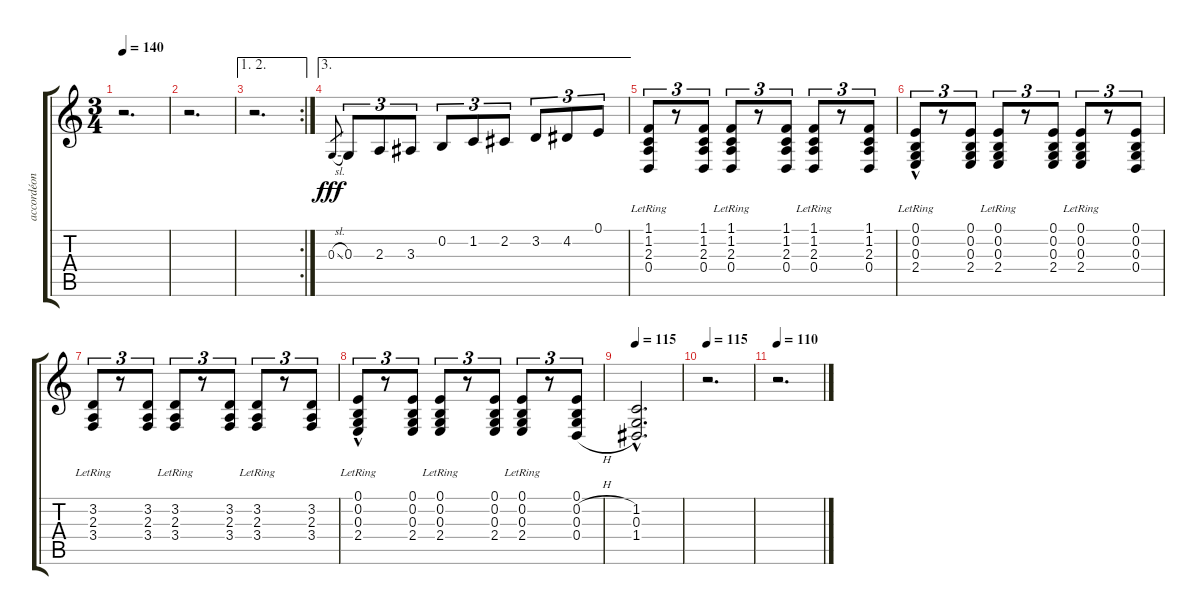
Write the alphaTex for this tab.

\track ("accordéon 1" "accordéon ") {instrument accordion}
\staff {score tabs}
\tuning (E4 B3 G3 D3 A2 E2) {hide}
\ts (3 4)
\tempo 140
\clef g2
\ks c
r.2{d dy ff} |
r.2{d} |
\ae (1 2)
\rc 2
r.2{d} |
\ae 3
0.3{sl}.8{gr dy fff} 0.3.8{tu (3 2) volume 12} 2.3.8{tu (3 2)} 3.3.8{tu (3 2)} 0.2.8{tu (3 2)} 1.2.8{tu (3 2)} 2.2.8{tu (3 2)} 3.2.8{tu (3 2)} 4.2.8{tu (3 2)} 0.1.8{tu (3 2)} |
(1.1{lr} 1.2{lr} 2.3{lr} 0.4{lr}).8{tu (3 2) volume 13} r.8{tu (3 2)} (1.1 1.2 2.3 0.4).8{tu (3 2)} (1.1{lr} 1.2{lr} 2.3{lr} 0.4{lr}).8{tu (3 2)} r.8{tu (3 2)} (1.1 1.2 2.3 0.4).8{tu (3 2)} (1.1{lr} 1.2{lr} 2.3{lr} 0.4{lr}).8{tu (3 2)} r.8{tu (3 2)} (1.1 1.2 2.3 0.4).8{tu (3 2)} |
(0.1{lr} 0.2{lr} 0.3{lr} 2.4{hac lr}).8{tu (3 2)} r.8{tu (3 2)} (0.1 0.2 0.3 2.4).8{tu (3 2)} (0.1{lr} 0.2{lr} 0.3{lr} 2.4{lr}).8{tu (3 2)} r.8{tu (3 2)} (0.1 0.2 0.3 2.4).8{tu (3 2)} (0.1{lr} 0.2{lr} 0.3{lr} 2.4{lr}).8{tu (3 2)} r.8{tu (3 2)} (0.1 0.2 0.3 0.4).8{tu (3 2)} |
(3.2{lr} 2.3{lr} 3.4{lr}).8{tu (3 2)} r.8{tu (3 2)} (3.2 2.3 3.4).8{tu (3 2)} (3.2{lr} 2.3{lr} 3.4{lr}).8{tu (3 2)} r.8{tu (3 2)} (3.2 2.3 3.4).8{tu (3 2)} (3.2{lr} 2.3{lr} 3.4{lr}).8{tu (3 2)} r.8{tu (3 2)} (3.2 2.3 3.4).8{tu (3 2)} |
(0.1{lr} 0.2{lr} 0.3{lr} 2.4{hac lr}).8{tu (3 2)} r.8{tu (3 2)} (0.1 0.2 0.3 2.4).8{tu (3 2)} (0.1{lr} 0.2{lr} 0.3{lr} 2.4{lr}).8{tu (3 2)} r.8{tu (3 2)} (0.1 0.2 0.3 2.4).8{tu (3 2)} (0.1{lr} 0.2{lr} 0.3{lr} 2.4{lr}).8{tu (3 2)} r.8{tu (3 2)} (0.1 0.2{h} 0.3{h} 0.4{h}).8{tu (3 2)} |
\tempo 115
(1.2{hac} 0.3{hac} 1.4{hac}).2{d} |
\tempo 115
r.2{d} |
\tempo 110
r.2{d}
